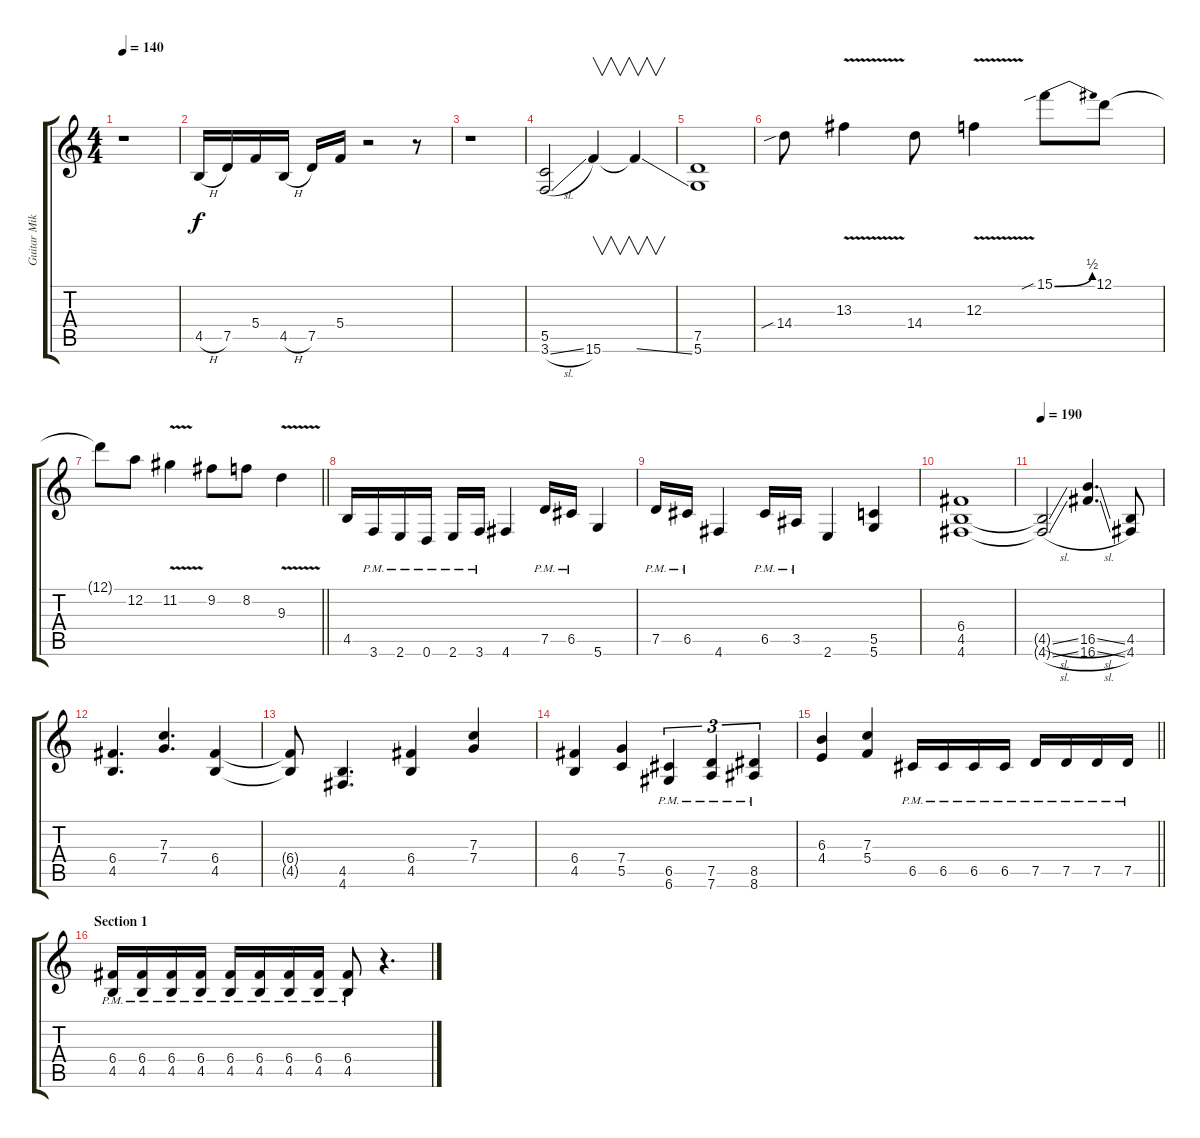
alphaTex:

\track ("Guitar Mika" "Guitar Mik") {instrument overdrivenguitar}
\staff {score tabs}
\tuning (D4 A3 F3 C3 G2 D2) {hide}
\ts (4 4)
\tempo 140
\clef g2
\ks c
r.1{dy f} |
4.5{h}.16 7.5.16 5.4.16 4.5{h}.16 7.5.16 5.4.16 r.2 r.8 |
r.1 |
(5.5 3.6{sl}).2 15.6.4{v} 15.6{ss t}.4{v} |
(7.5 5.6).1 |
14.4{sib}.8 13.3{v}.4 14.4.8 12.3{v}.4 15.1{be (bend 0 0 60 2) sib}.8 12.1.8 |
\barLineRight lightlight
12.1{t}.8 12.2.8 11.2{v}.4 9.2.8 8.2.8 9.3{v}.4 |
4.5.16 3.6{pm}.16 2.6{pm}.16 0.6{pm}.16 2.6{pm}.16 3.6{pm}.16 4.6.4 7.5{pm}.16 6.5{pm}.16 5.6.4 |
7.5{pm}.16 6.5{pm}.16 4.6.4 6.5{pm}.16 3.5{pm}.16 2.6.4 (5.5 5.6).4 |
(6.4 4.5 4.6).1 |
\tempo 190
(4.5{sl t} 4.6{sl t}).2 (16.5{sl} 16.6{sl}).4{d} (4.5 4.6).8 |
(6.4 4.5).4{d} (7.3 7.4).4{d} (6.4 4.5).4 |
(6.4{t} 4.5{t}).8 (4.5 4.6).4{d} (6.4 4.5).4 (7.3 7.4).4 |
(6.4 4.5).4 (7.4 5.5).4 (6.5{pm} 6.6{pm}).4{tu (3 2)} (7.5{pm} 7.6{pm}).4{tu (3 2)} (8.5{pm} 8.6{pm}).4{tu (3 2)} |
\barLineRight lightlight
(6.3 4.4).4 (7.3 5.4).4 6.5{pm}.16 6.5{pm}.16 6.5{pm}.16 6.5{pm}.16 7.5{pm}.16 7.5{pm}.16 7.5{pm}.16 7.5{pm}.16 |
\section ("" "Section 1")
(6.4{pm} 4.5{pm}).16 (6.4{pm} 4.5{pm}).16 (6.4{pm} 4.5{pm}).16 (6.4{pm} 4.5{pm}).16 (6.4{pm} 4.5{pm}).16 (6.4{pm} 4.5{pm}).16 (6.4{pm} 4.5{pm}).16 (6.4{pm} 4.5{pm}).16 (6.4{pm} 4.5{pm}).8 r.4{d}
